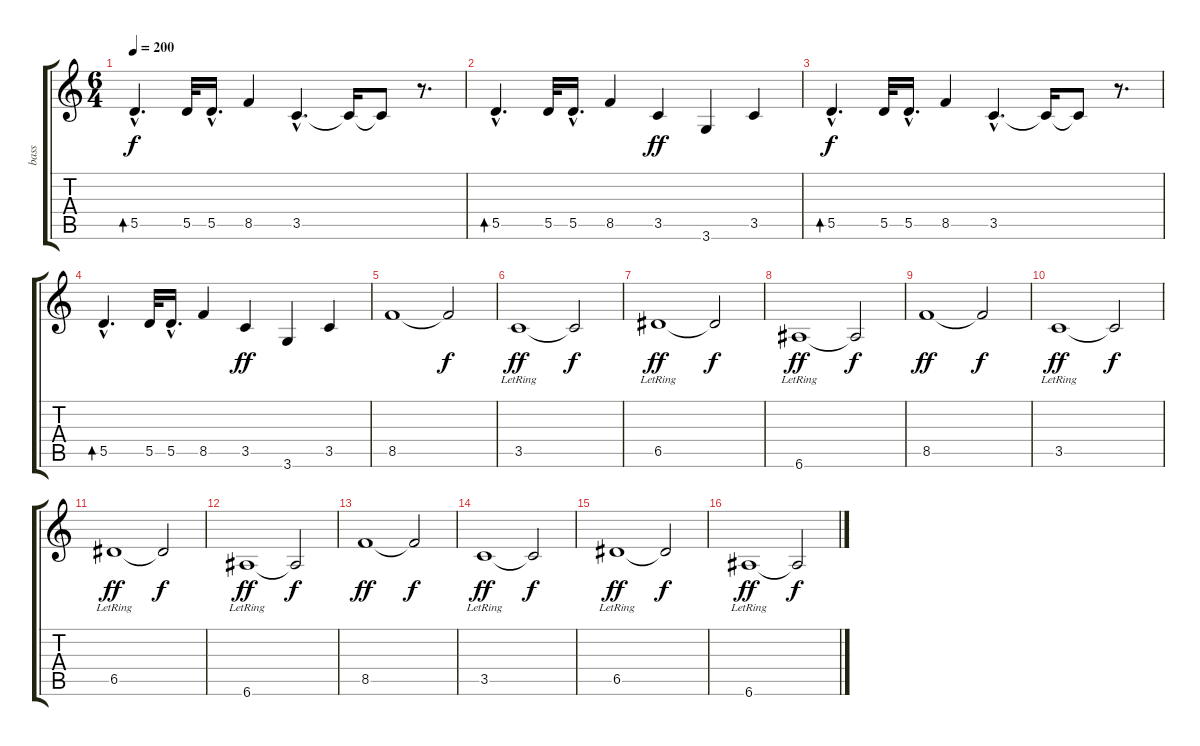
\track ("bass" "bass") {instrument acousticbass}
\staff {score tabs}
\tuning (E4 B3 G3 D3 A2 E2) {hide}
\ts (6 4)
\tempo 200
\clef g2
\ks c
5.5{hac}.4{d bd 30 dy f} 5.5.32 5.5{hac}.16{d} 8.5.4 3.5{hac}.4{d} 3.5{t}.16 3.5{t}.8 r.8{d} |
5.5{hac}.4{d bd 30} 5.5.32 5.5{hac}.16{d} 8.5.4 3.5.4{dy ff} 3.6.4 3.5.4 |
5.5{hac}.4{d bd 30 dy f} 5.5.32 5.5{hac}.16{d} 8.5.4 3.5{hac}.4{d} 3.5{t}.16 3.5{t}.8 r.8{d} |
5.5{hac}.4{d bd 30} 5.5.32 5.5{hac}.16{d} 8.5.4 3.5.4{dy ff} 3.6.4 3.5.4 |
8.5.1 8.5{t}.2{dy f} |
3.5{lr}.1{dy ff} 3.5{t}.2{dy f} |
6.5{lr}.1{dy ff} 6.5{t}.2{dy f} |
6.6{lr}.1{dy ff} 6.6{t}.2{dy f} |
8.5.1{dy ff} 8.5{t}.2{dy f} |
3.5{lr}.1{dy ff} 3.5{t}.2{dy f} |
6.5{lr}.1{dy ff} 6.5{t}.2{dy f} |
6.6{lr}.1{dy ff} 6.6{t}.2{dy f} |
8.5.1{dy ff} 8.5{t}.2{dy f} |
3.5{lr}.1{dy ff} 3.5{t}.2{dy f} |
6.5{lr}.1{dy ff} 6.5{t}.2{dy f} |
6.6{lr}.1{dy ff} 6.6{t}.2{dy f}
